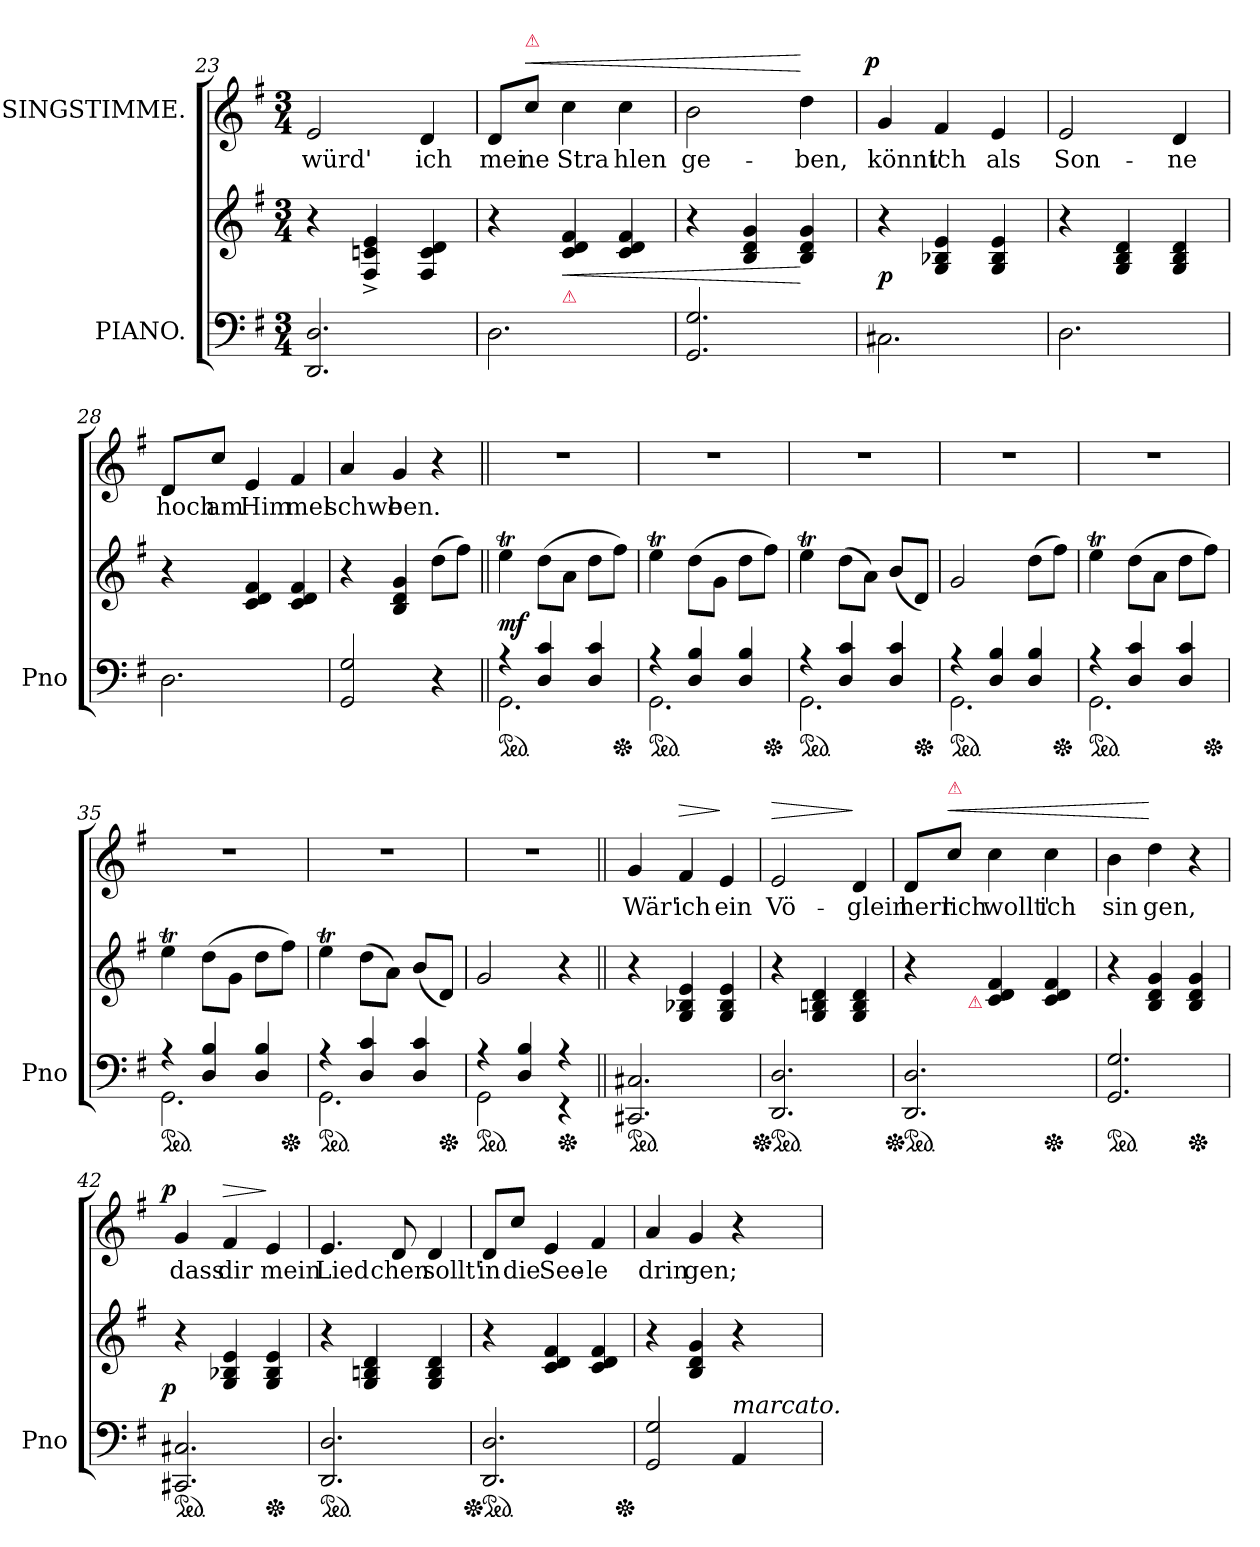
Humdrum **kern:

**kern	**kern	**dynam	**kern	**text	**dynam
*part2	*part2	*part2	*part1	*part1	*part1
*staff3	*staff2	*staff2/3	*staff1	*staff1	*staff1
*I"PIANO.	*	*	*I"SINGSTIMME.	*	*
*I'Pno	*	*	*	*	*
*clefF4	*clefG2	*	*clefG2	*	*
*k[f#]	*k[f#]	*	*k[f#]	*	*
*G:	*G:	*	*G:	*	*
*M3/4	*M3/4	*	*M3/4	*	*
=23	=23	=23	=23	=23	=23
2.DD 2.D	4r	.	2e	würd'	.
.	4F#^>/ 4cn^>/ 4e^>/	.	.	.	.
.	4F#/ 4c/ 4d/	.	4d	ich	.
=24	=24	=24	=24	=24	=24
2.D	4r	.	8d/L	mei	.
!	!	!	!LO:TX:a:color=crimson:t=⚠	!	!
!	!	!	!	!	!LO:HP:a
.	.	.	8cc/J	ne	<
!	!LO:TX:b:color=crimson:t=⚠	!	!	!	!
!	!	!LO:HP:b	!	!	!
.	4c 4d 4f#	<	4cc	Stra	.
.	4c 4d 4f#	.	4cc	hlen	.
=25	=25	=25	=25	=25	=25
2.GG 2.G	4r	.	2b	ge-	.
.	4B 4d 4g	.	.	.	.
.	4B 4d 4g	[	4dd	-ben,	[
=26	=26	=26	=26	=26	=26
!	!	!	!	!	!LO:DY:a:rj
2.C#X\	4r	p	4g	könnt'	p
.	4G/ 4B-X/ 4e/	.	4f#	ich	.
.	4G/ 4B-/ 4e/	.	4e	als	.
=27	=27	=27	=27	=27	=27
2.D	4r	.	2e	Son-	.
.	4G/ 4B/ 4d/	.	.	.	.
.	4G/ 4B/ 4d/	.	4d	-ne	.
=28	=28	=28	=28	=28	=28
2.D	4r	.	8d/L	hoch	.
.	.	.	8cc/J	am	.
.	4c 4d 4f#	.	4e	Him	.
.	4c 4d 4f#	.	4f#	mel	.
=29	=29	=29	=29	=29	=29
2GG/ 2G/	4r	.	4a	schwe	.
.	4B 4d 4g	.	4g	ben.	.
4r	(>8ddL	.	4r	.	.
.	8ff#J)	.	.	.	.
=30||	=30||	=30||	=30||	=30||	=30||
*^	*	*	*	*	*
*ped	*	*	*	*	*	*
4rA	2.GG	4eeT	mf	2.rdd	.	.
4D 4c	.	(>8ddL	.	.	.	.
.	.	8aJ	.	.	.	.
4D 4c	.	8ddL	.	.	.	.
*Xped	*	*	*	*	*	*
.	.	8ff#J)	.	.	.	.
=31	=31	=31	=31	=31	=31	=31
*ped	*	*	*	*	*	*
4rA	2.GG	4eeT	.	2.rdd	.	.
4D 4B	.	(>8ddL	.	.	.	.
.	.	8gJ	.	.	.	.
4D 4B	.	8ddL	.	.	.	.
*Xped	*	*	*	*	*	*
.	.	8ff#J)	.	.	.	.
=32	=32	=32	=32	=32	=32	=32
*ped	*	*	*	*	*	*
4rA	2.GG	4eeT	.	2.rdd	.	.
4D 4c	.	(>8ddL	.	.	.	.
.	.	8aJ)	.	.	.	.
4D 4c	.	(<8bL	.	.	.	.
*Xped	*	*	*	*	*	*
.	.	8dJ)	.	.	.	.
=33	=33	=33	=33	=33	=33	=33
*ped	*	*	*	*	*	*
4rA	2.GG	2g	.	2.rdd	.	.
4D 4B	.	.	.	.	.	.
4D 4B	.	(>8ddL	.	.	.	.
*Xped	*	*	*	*	*	*
.	.	8ff#J)	.	.	.	.
=34	=34	=34	=34	=34	=34	=34
*ped	*	*	*	*	*	*
4rA	2.GG	4eeT	.	2.rdd	.	.
4D 4c	.	(>8ddL	.	.	.	.
.	.	8aJ	.	.	.	.
4D 4c	.	8ddL	.	.	.	.
*Xped	*	*	*	*	*	*
.	.	8ff#J)	.	.	.	.
=35	=35	=35	=35	=35	=35	=35
*ped	*	*	*	*	*	*
4rA	2.GG	4eeT	.	2.rdd	.	.
4D 4B	.	(>8ddL	.	.	.	.
.	.	8gJ	.	.	.	.
4D 4B	.	8ddL	.	.	.	.
*Xped	*	*	*	*	*	*
.	.	8ff#J)	.	.	.	.
=36	=36	=36	=36	=36	=36	=36
*ped	*	*	*	*	*	*
4rA	2.GG	4eeT	.	2.rdd	.	.
4D 4c	.	(>8ddL	.	.	.	.
.	.	8aJ)	.	.	.	.
4D 4c	.	(<8bL	.	.	.	.
*Xped	*	*	*	*	*	*
.	.	8dJ)	.	.	.	.
=37	=37	=37	=37	=37	=37	=37
*ped	*	*	*	*	*	*
4rA	2GG	2g	.	2.rdd	.	.
4D 4B	.	.	.	.	.	.
*Xped	*	*	*	*	*	*
4r	4r	4r	.	.	.	.
*v	*v	*	*	*	*	*
=38||	=38||	=38||	=38||	=38||	=38||
*ped	*	*	*	*	*
2.CC#X 2.C#X	4r	.	4g	Wär'	.
!	!	!	!	!	!LO:HP:a
.	4G/ 4B-X/ 4e/	.	4f#	ich	>
.	4G/ 4B-/ 4e/	.	4e	ein	]
=39	=39	=39	=39	=39	=39
!	!	!	!	!	!LO:HP:a
*Xped	*	*	*	*	*
*ped	*	*	*	*	*
2.DD 2.D	4r	.	2e	Vö-	>
.	4G/ 4Bn/ 4d/	.	.	.	.
.	4G/ 4B/ 4d/	.	4d	-glein	]
=40	=40	=40	=40	=40	=40
*	*^	*	*	*	*
*Xped	*	*	*	*	*	*
*ped	*	*	*	*	*	*
2.DD 2.D	4r	8.ryy	.	8d/L	herr	.
!	!	!	!	!LO:TX:a:color=crimson:t=⚠	!	!
!	!	!	!	!	!	!LO:HP:a
.	.	.	.	8cc/J	lich	<
!	!	!LO:TX:b:color=crimson:t=⚠	!	!	!	!
.	.	2ryy	.	.	.	.
.	4c 4d 4f#	.	.	4cc	wollt'	.
*Xped	*	*	*	*	*	*
.	4c 4d 4f#	.	.	4cc	ich	.
.	.	16ryy	.	.	.	.
*	*v	*v	*	*	*	*
=41	=41	=41	=41	=41	=41
*ped	*	*	*	*	*
2.GG 2.G	4r	.	4b	sin	.
.	4B 4d 4g	.	4dd	gen,	[
*Xped	*	*	*	*	*
.	4B 4d 4g	.	4r	.	.
=42	=42	=42	=42	=42	=42
!	!	!LO:DY:rj	!	!	!LO:DY:a:rj
*ped	*	*	*	*	*
2.CC#X 2.C#X	4r	p	4g	dass	p
!	!	!	!	!	!LO:HP:a
.	4G/ 4B-X/ 4e/	.	4f#	dir	>
*Xped	*	*	*	*	*
.	4G/ 4B-/ 4e/	.	4e	mein	]
=43	=43	=43	=43	=43	=43
*ped	*	*	*	*	*
2.DD 2.D	4r	.	4.e	Lied	.
.	4G/ 4Bn/ 4d/	.	.	.	.
.	.	.	8d	chen	.
.	4G/ 4B/ 4d/	.	4d	sollt'	.
=44	=44	=44	=44	=44	=44
*Xped	*	*	*	*	*
*ped	*	*	*	*	*
2.DD 2.D	4r	.	8d/L	in	.
.	.	.	8cc/J	die	.
.	4c 4d 4f#	.	4e	See-	.
.	4c 4d 4f#	.	4f#	-le	.
*Xped	*	*	*	*	*
=45	=45	=45	=45	=45	=45
2GG 2G	4r	.	4a	drin	.
.	4B 4d 4g	.	4g	gen;	.
!LO:TX:a:i:t=marcato.	!	!	!	!	!
4AA/	4r	.	4r	.	.
=	=	=	=	=	=
*-	*-	*-	*-	*-	*-
